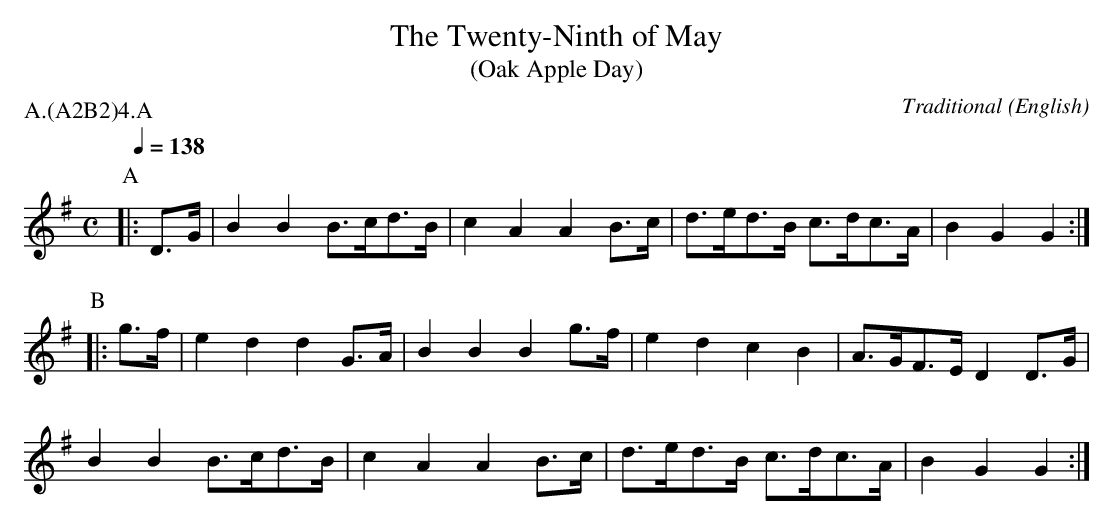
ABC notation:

X:1
T:The Twenty-Ninth of May
T:(Oak Apple Day)
M:C
L:1/8
C:Traditional
O:English
P:A.(A2B2)4.A
Q:1/4=138
K:G
V:1
P:A
|: D>G | B2 B2 B>cd>B | c2 A2 A2 B>c | d>ed>B c>dc>A | B2 G2  G2 :|
P:B
|: g>f \
| e2 d2 d2 G>A | B2 B2 B2 g>f | e2 d2  c2 B2  | A>GF>E D2 D>G |
B2 B2 B>cd>B | c2 A2 A2 B>c | d>ed>B c>dc>A | B2 G2  G2 :|
